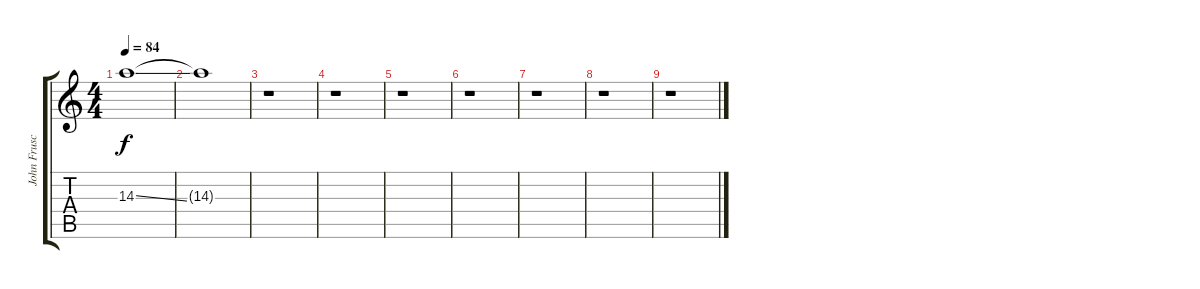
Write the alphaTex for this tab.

\track ("John Frusciante" "John Frusc") {instrument electricguitarclean}
\staff {score tabs}
\tuning (E4 B3 G3 D3 A2 E2) {hide}
\ts (4 4)
\tempo 84
\clef g2
\ks c
14.3{ss}.1{dy f} |
14.3{t}.1 |
r.1 |
r.1 |
r.1 |
r.1 |
r.1 |
r.1 |
r.1
